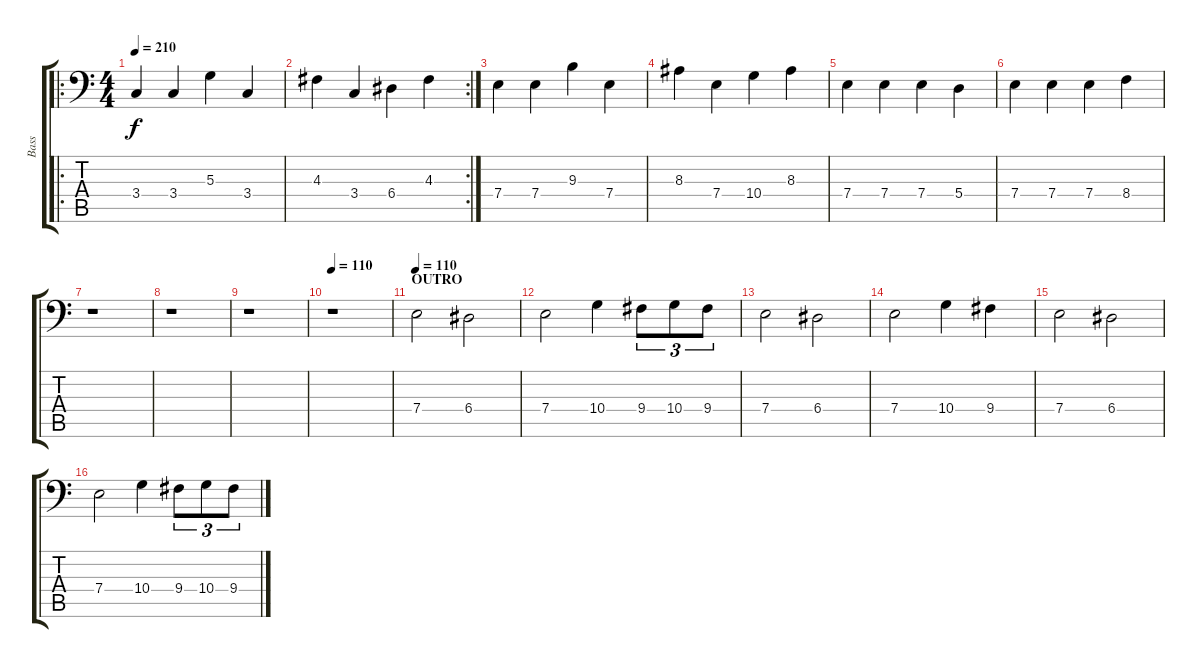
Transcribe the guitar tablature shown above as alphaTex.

\track ("Bass" "Bass") {instrument slapbass2}
\staff {score tabs}
\tuning (C3 G2 D2 A1 E1 B0) {hide}
\ro
\ts (4 4)
\tempo 210
\clef f4
\ks c
3.4.4{dy f} 3.4.4 5.3.4 3.4.4 |
\rc 2
4.3.4 3.4.4 6.4.4 4.3.4 |
7.4.4 7.4.4 9.3.4 7.4.4 |
8.3.4 7.4.4 10.4.4 8.3.4 |
7.4.4 7.4.4 7.4.4 5.4.4 |
7.4.4 7.4.4 7.4.4 8.4.4 |
r.1 |
r.1 |
r.1 |
\tempo 110
r.1 |
\section ("" "OUTRO")
\tempo 110
7.4.2 6.4.2 |
7.4.2 10.4.4 9.4.8{tu (3 2)} 10.4.8{tu (3 2)} 9.4.8{tu (3 2)} |
7.4.2 6.4.2 |
7.4.2 10.4.4 9.4.4 |
7.4.2 6.4.2 |
7.4.2 10.4.4 9.4.8{tu (3 2)} 10.4.8{tu (3 2)} 9.4.8{tu (3 2)}
